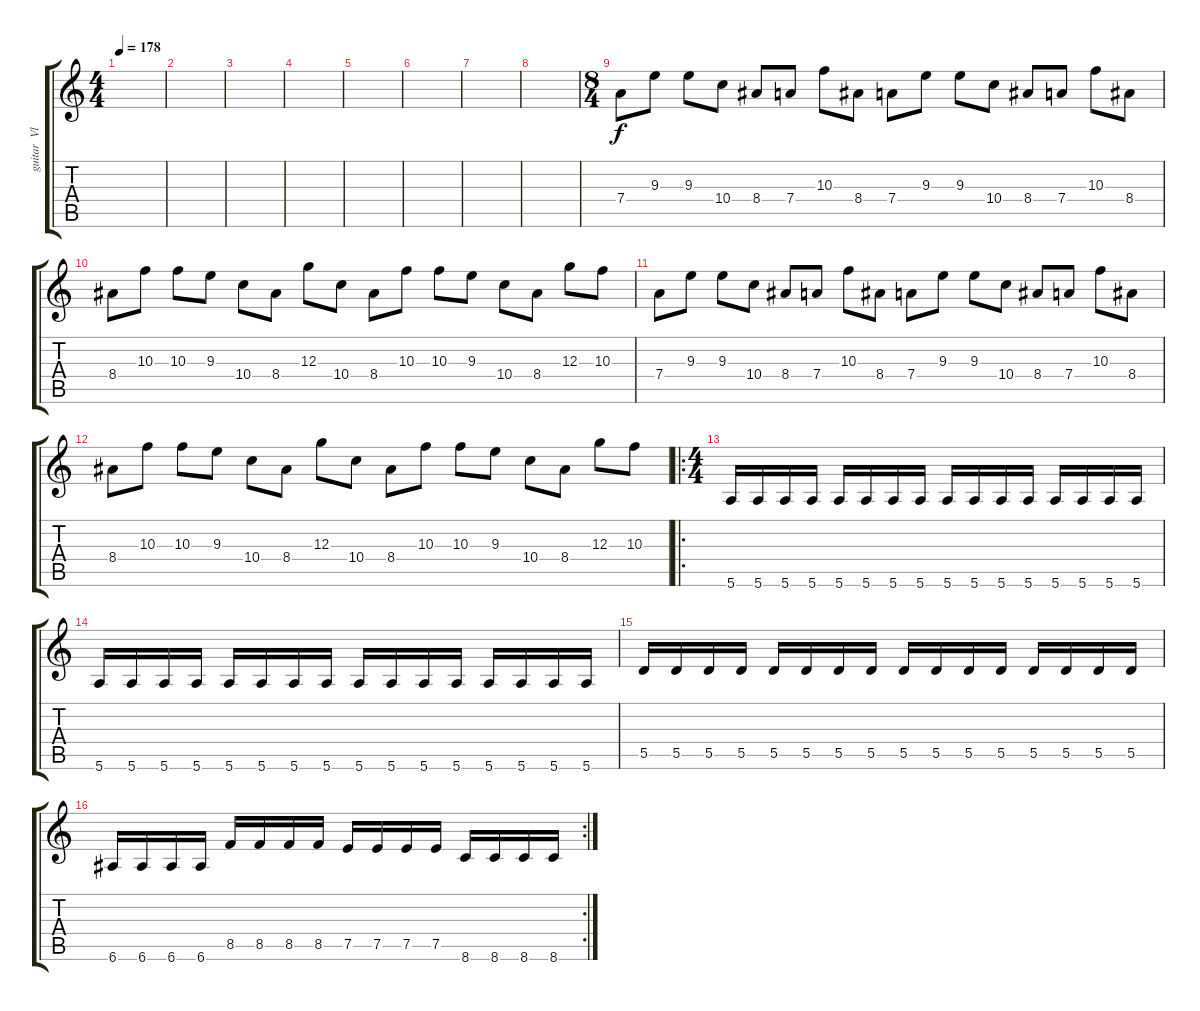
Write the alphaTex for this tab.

\track ("guitar  Vladimir Antipov" "guitar  Vl") {instrument distortionguitar}
\staff {score tabs}
\tuning (E4 B3 G3 D3 A2 E2) {hide}
\ts (4 4)
\tempo 178
\clef g2
\ks c
|
|
|
|
|
|
|
|
\ts (8 4)
7.4.8 9.3.8 9.3.8 10.4.8 8.4.8 7.4.8 10.3.8 8.4.8 7.4.8 9.3.8 9.3.8 10.4.8 8.4.8 7.4.8 10.3.8 8.4.8 |
8.4.8 10.3.8 10.3.8 9.3.8 10.4.8 8.4.8 12.3.8 10.4.8 8.4.8 10.3.8 10.3.8 9.3.8 10.4.8 8.4.8 12.3.8 10.3.8 |
7.4.8 9.3.8 9.3.8 10.4.8 8.4.8 7.4.8 10.3.8 8.4.8 7.4.8 9.3.8 9.3.8 10.4.8 8.4.8 7.4.8 10.3.8 8.4.8 |
8.4.8 10.3.8 10.3.8 9.3.8 10.4.8 8.4.8 12.3.8 10.4.8 8.4.8 10.3.8 10.3.8 9.3.8 10.4.8 8.4.8 12.3.8 10.3.8 |
\ro
\ts (4 4)
5.6.16 5.6.16 5.6.16 5.6.16 5.6.16 5.6.16 5.6.16 5.6.16 5.6.16 5.6.16 5.6.16 5.6.16 5.6.16 5.6.16 5.6.16 5.6.16 |
5.6.16 5.6.16 5.6.16 5.6.16 5.6.16 5.6.16 5.6.16 5.6.16 5.6.16 5.6.16 5.6.16 5.6.16 5.6.16 5.6.16 5.6.16 5.6.16 |
5.5.16 5.5.16 5.5.16 5.5.16 5.5.16 5.5.16 5.5.16 5.5.16 5.5.16 5.5.16 5.5.16 5.5.16 5.5.16 5.5.16 5.5.16 5.5.16 |
\rc 2
6.6.16 6.6.16 6.6.16 6.6.16 8.5.16 8.5.16 8.5.16 8.5.16 7.5.16 7.5.16 7.5.16 7.5.16 8.6.16 8.6.16 8.6.16 8.6.16
